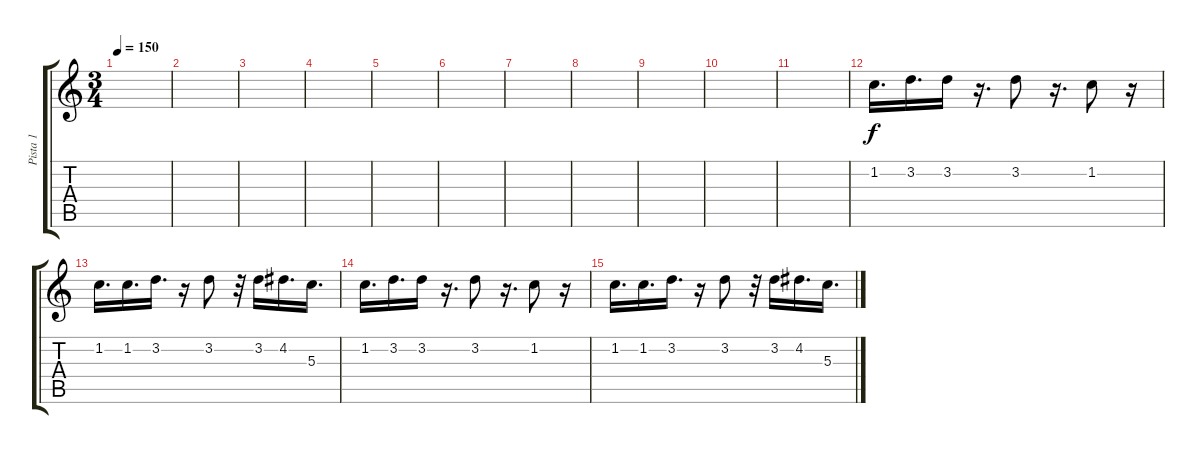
\track ("Pista 1" "Pista 1") {instrument acousticguitarsteel}
\staff {score tabs}
\tuning (E4 B3 G3 D3 A2 E2) {hide}
\ts (3 4)
\tempo 150
\clef g2
\ks c
|
|
|
|
|
|
|
|
|
|
|
1.2.16{d volume 10} 3.2.16{d} 3.2.16 r.16{d} 3.2.8 r.16{d} 1.2.8 r.16 |
1.2.16{d} 1.2.16{d} 3.2.16{d} r.16 3.2.8 r.32 3.2.16 4.2.16{d} 5.3.16{d} |
1.2.16{d} 3.2.16{d} 3.2.16 r.16{d} 3.2.8 r.16{d} 1.2.8 r.16 |
1.2.16{d} 1.2.16{d} 3.2.16{d} r.16 3.2.8 r.32 3.2.16 4.2.16{d} 5.3.16{d}
